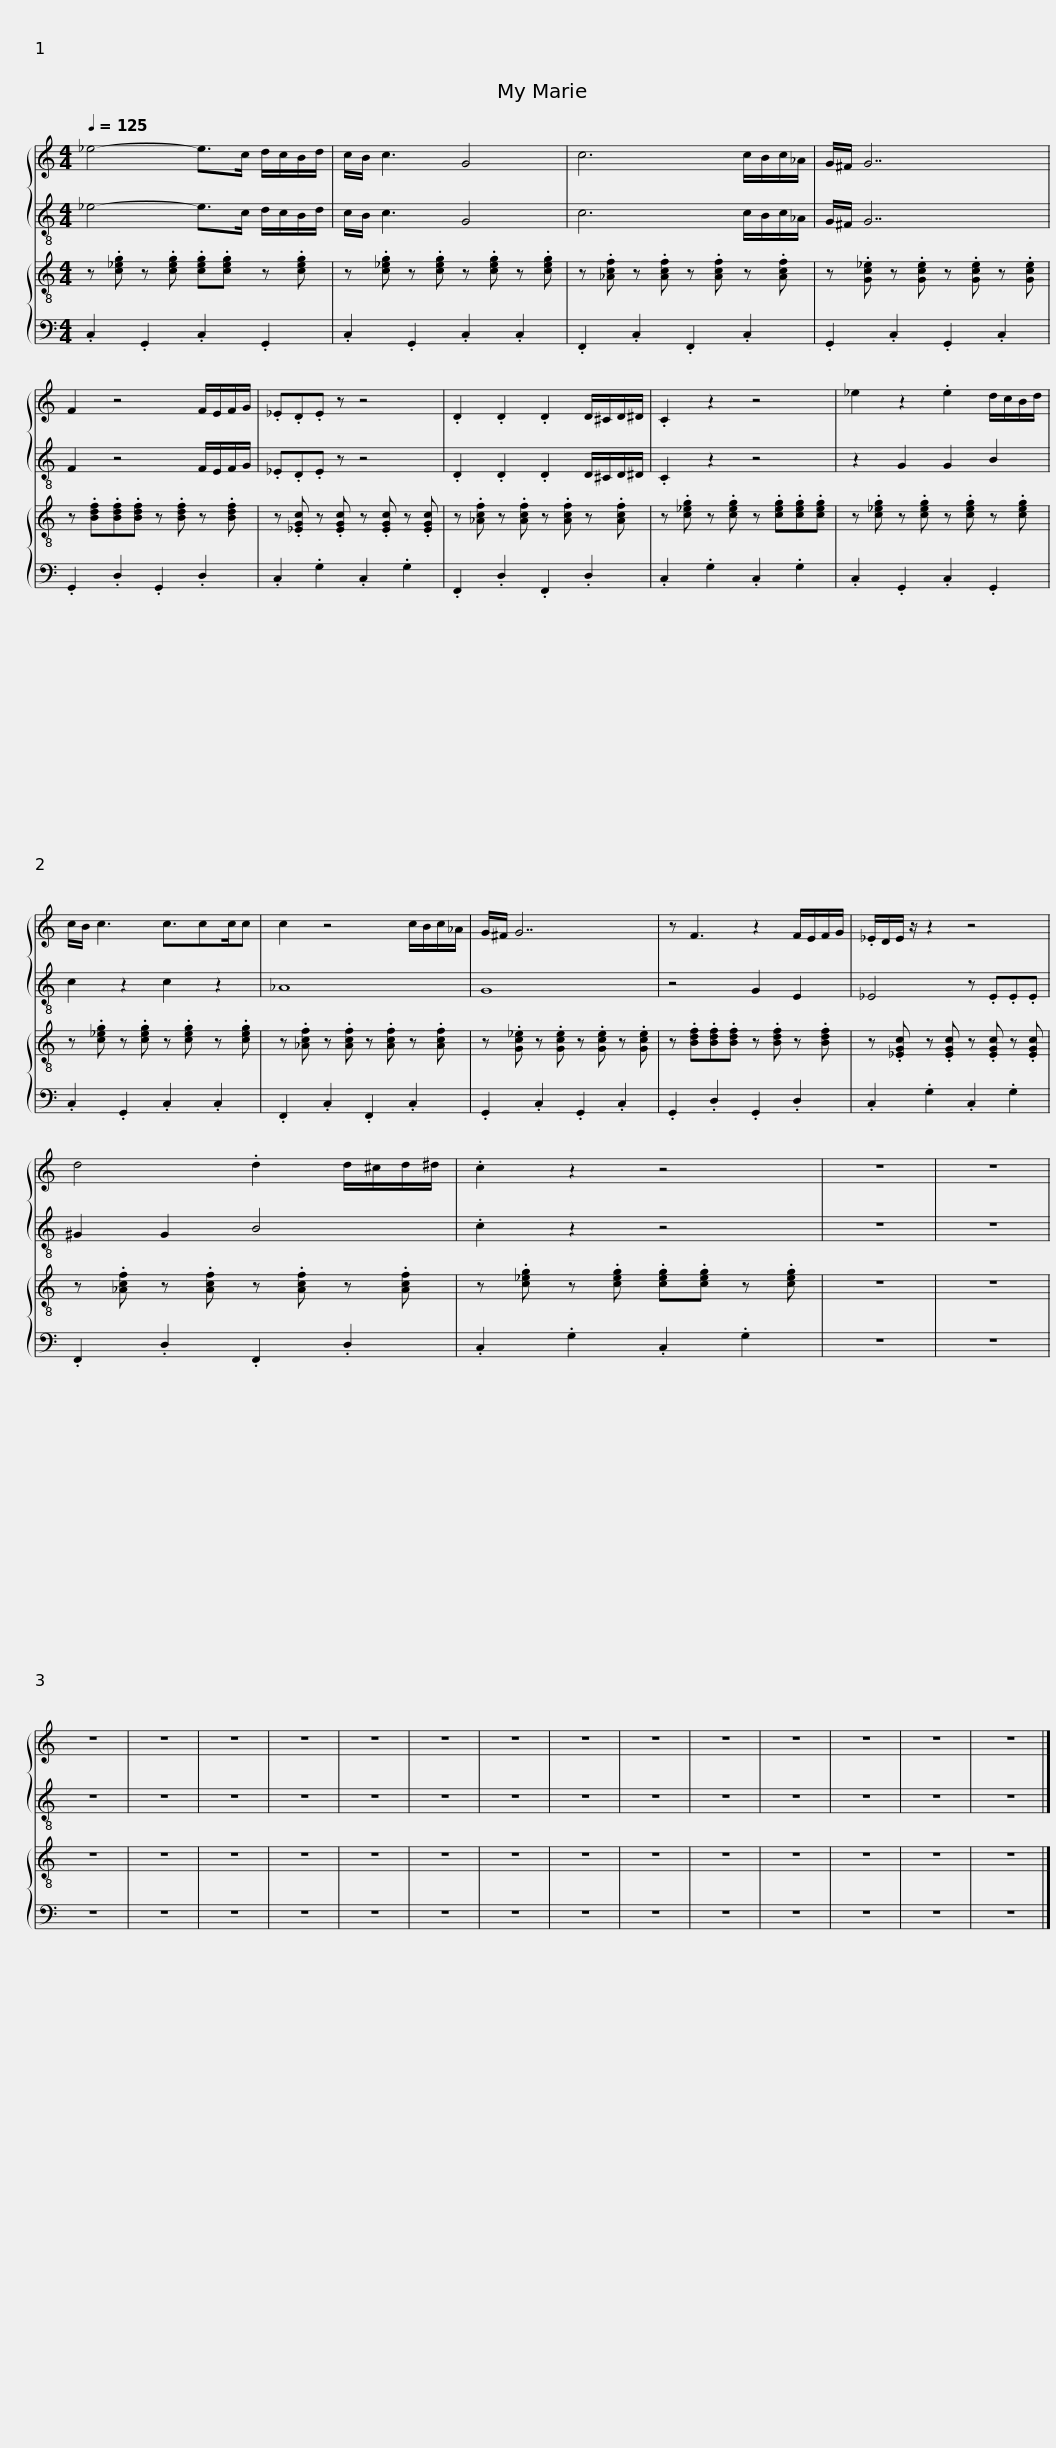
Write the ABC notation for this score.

X:1
%%score { 1 | 2 } { 3 | 4 }
L:1/8
Q:1/4=125
M:4/4
I:linebreak $
K:C
V:1 treble
V:2 treble-8
V:3 treble-8
V:4 bass
V:1
 _e4- e>c d/c/B/d/ | c/B/ c3 G4 | c6 c/B/c/_A/ | G/^F/ G7 |$ F2 z4 F/E/F/G/ | %5
 ._E.D.E z z4 | .D2 .D2 .D2 D/^C/D/^D/ | .C2 z2 z4 |$ _e2 z2 .e2 d/c/B/d/ | c/B/ c3 c3/2cc/c | %10
 c2 z4 c/B/c/_A/ | G/^F/ G7 |$ z F3 z2 F/E/F/G/ | ._E/D/E/ z/ z2 z4 | d4 .d2 d/^c/d/^d/ | %15
 .c2 z2 z4 | z8 |$ z8 | z8 | z8 | %20
 z8 | z8 | z8 | z8 | z8 | %25
 z8 | z8 | z8 | z8 | z8 | %30
 z8 | z8 |] %32
V:2
 _e4- e>c d/c/B/d/ | c/B/ c3 G4 | c6 c/B/c/_A/ | G/^F/ G7 |$ F2 z4 F/E/F/G/ | %5
 ._E.D.E z z4 | .D2 .D2 .D2 D/^C/D/^D/ | .C2 z2 z4 |$ z2 G2 G2 B2 | c2 z2 c2 z2 | %10
 _A8 | G8 |$ z4 G2 E2 | _E4 z .E.E.E | ^G2 G2 B4 | %15
 .c2 z2 z4 | z8 |$ z8 | z8 | z8 | %20
 z8 | z8 | z8 | z8 | z8 | %25
 z8 | z8 | z8 | z8 | z8 | %30
 z8 | z8 |] %32
V:3
 z .[c_eg] z .[ceg] .[ceg].[ceg] z .[ceg] | z .[c_eg] z .[ceg] z .[ceg] z .[ceg] | z .[_Acf] z .[Acf] z .[Acf] z .[Acf] | z .[Gc_e] z .[Gce] z .[Gce] z .[Gce] |$ z .[Bdf].[Bdf].[Bdf] z .[Bdf] z .[Bdf] | %5
 z .[_EGc] z .[EGc] z .[EGc] z .[EGc] | z .[_Acf] z .[Acf] z .[Acf] z .[Acf] | z .[c_eg] z .[ceg] z .[ceg].[ceg].[ceg] |$ z .[c_eg] z .[ceg] z .[ceg] z .[ceg] | z .[c_eg] z .[ceg] z .[ceg] z .[ceg] | %10
 z .[_Acf] z .[Acf] z .[Acf] z .[Acf] | z .[Gc_e] z .[Gce] z .[Gce] z .[Gce] |$ z .[Bdf].[Bdf].[Bdf] z .[Bdf] z .[Bdf] | z .[_EGc] z .[EGc] z .[EGc] z .[EGc] | z .[_Acf] z .[Acf] z .[Acf] z .[Acf] | %15
 z .[c_eg] z .[ceg] .[ceg].[ceg] z .[ceg] | z8 |$ z8 | z8 | z8 | %20
 z8 | z8 | z8 | z8 | z8 | %25
 z8 | z8 | z8 | z8 | z8 | %30
 z8 | z8 |] %32
V:4
 .C,2 .G,,2 .C,2 .G,,2 | .C,2 .G,,2 .C,2 .C,2 | .F,,2 .C,2 .F,,2 .C,2 | .G,,2 .C,2 .G,,2 .C,2 |$ .G,,2 .D,2 .G,,2 .D,2 | %5
 .C,2 .G,2 .C,2 .G,2 | .F,,2 .D,2 .F,,2 .D,2 | .C,2 .G,2 .C,2 .G,2 |$ .C,2 .G,,2 .C,2 .G,,2 | .C,2 .G,,2 .C,2 .C,2 | %10
 .F,,2 .C,2 .F,,2 .C,2 | .G,,2 .C,2 .G,,2 .C,2 |$ .G,,2 .D,2 .G,,2 .D,2 | .C,2 .G,2 .C,2 .G,2 | .F,,2 .D,2 .F,,2 .D,2 | %15
 .C,2 .G,2 .C,2 .G,2 | z8 |$ z8 | z8 | z8 | %20
 z8 | z8 | z8 | z8 | z8 | %25
 z8 | z8 | z8 | z8 | z8 | %30
 z8 | z8 |] %32
